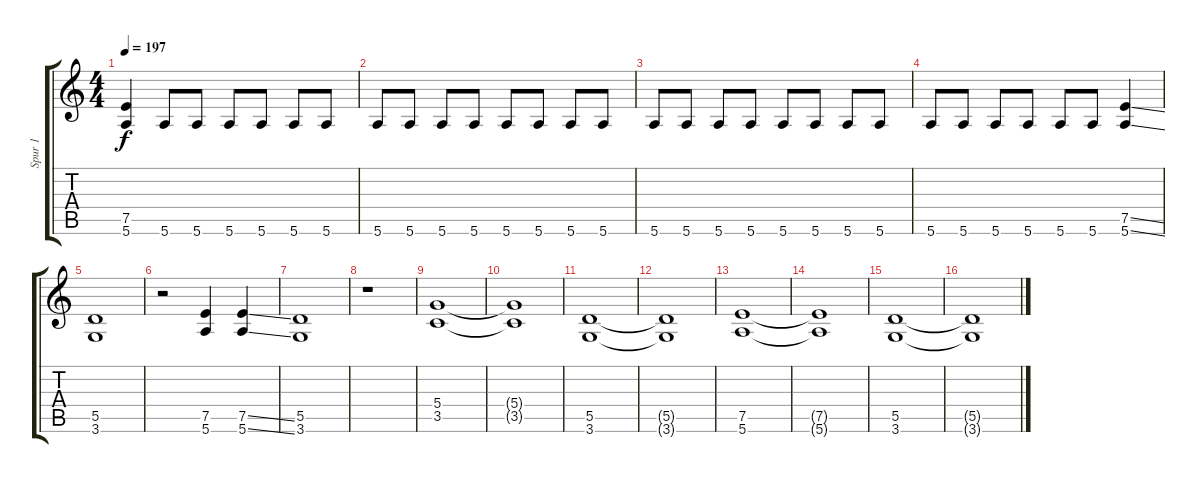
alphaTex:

\track ("Spur 1" "Spur 1") {instrument distortionguitar}
\staff {score tabs}
\tuning (E4 B3 G3 D3 A2 E2) {hide}
\ts (4 4)
\tempo 197
\clef g2
\ks c
(7.5 5.6).4{dy f} 5.6.8 5.6.8 5.6.8 5.6.8 5.6.8 5.6.8 |
5.6.8 5.6.8 5.6.8 5.6.8 5.6.8 5.6.8 5.6.8 5.6.8 |
5.6.8 5.6.8 5.6.8 5.6.8 5.6.8 5.6.8 5.6.8 5.6.8 |
5.6.8 5.6.8 5.6.8 5.6.8 5.6.8 5.6.8 (7.5{ss} 5.6{ss}).4 |
(5.5 3.6).1 |
r.2 (7.5 5.6).4 (7.5{ss} 5.6{ss}).4 |
(5.5 3.6).1 |
r.1 |
(5.4 3.5).1 |
(5.4{t} 3.5{t}).1 |
(5.5 3.6).1 |
(5.5{t} 3.6{t}).1 |
(7.5 5.6).1 |
(7.5{t} 5.6{t}).1 |
(5.5 3.6).1 |
(5.5{t} 3.6{t}).1
